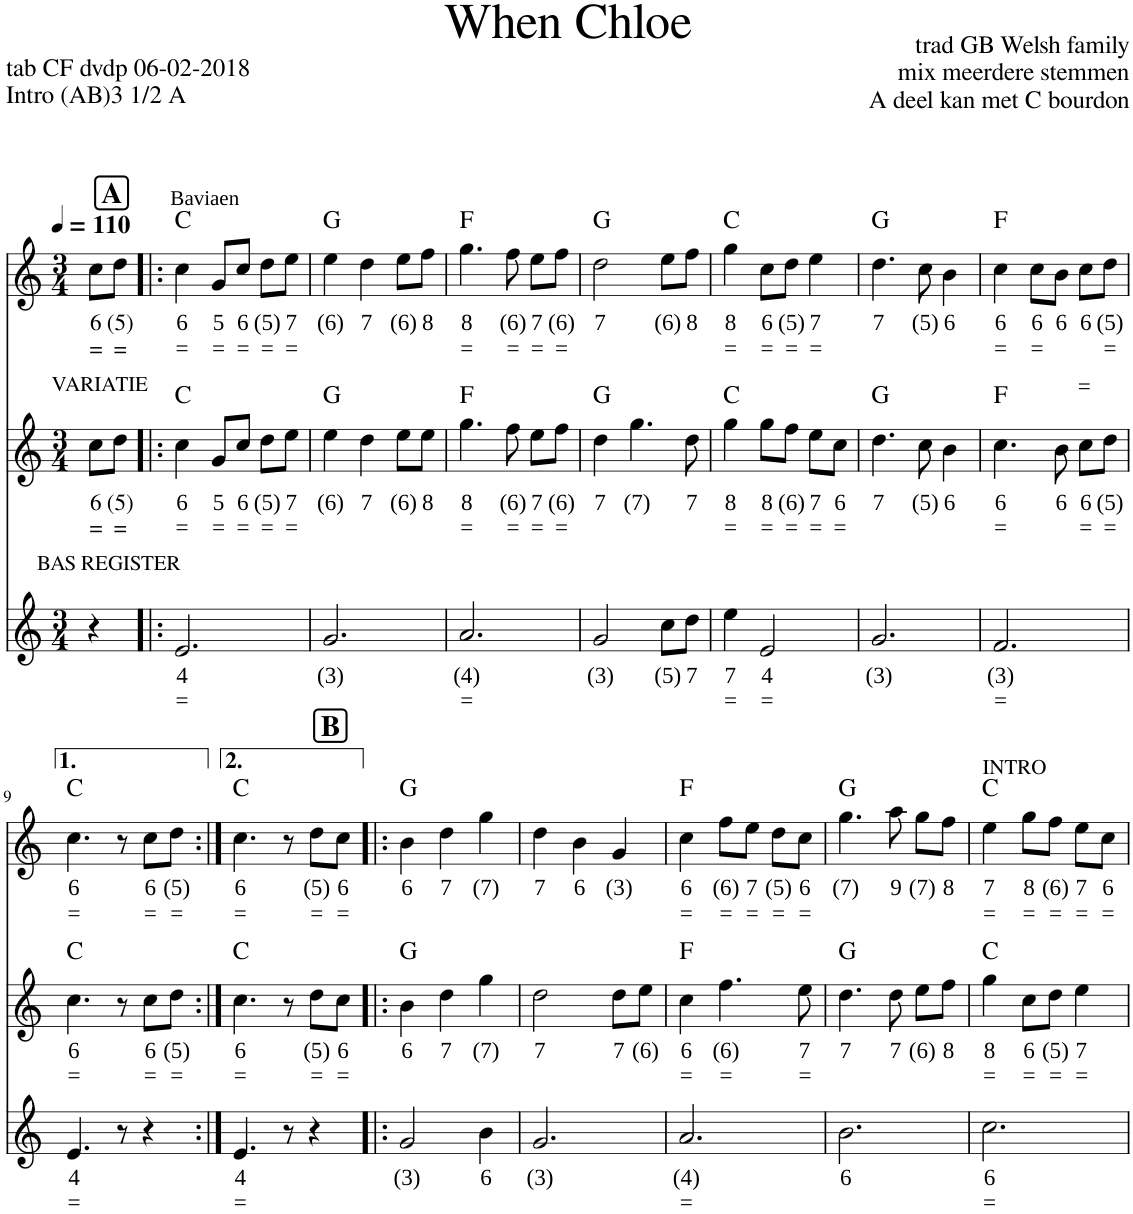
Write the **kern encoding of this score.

**kern	**text	**text	**kern	**text	**text	**kern	**text	**text	**harte
*part3	*part3	*part3	*part2	*part2	*part2	*part1	*part1	*part1	*part1
*staff3	*staff3	*staff3	*staff2	*staff2	*staff2	*staff1	*staff1	*staff1	*
*I"Stem	*	*	*I"Stem	*	*	*I"Stem	*	*	*
*clefG2	*	*	*clefG2	*	*	*clefG2	*	*	*
*k[]	*	*	*k[]	*	*	*k[]	*	*	*
*M3/4	*	*	*M3/4	*	*	*M3/4	*	*	*
*MM110	*	*	*MM110	*	*	*MM110	*	*	*
=1	=1	=1	=1	=1	=1	=1	=1	=1	=1
!	!	!	!LO:TX:a:t=VARIATIE	!	!	!	!	!	!
!LO:TX:a:t=BAS REGISTER	!	!	!	!	!	!	!	!	!
!	!	!	!	!LO:LY:b	!LO:LY:b	!	!LO:LY:b	!LO:LY:b	!
4r	.	.	8cc\L	6	=	8cc\L	6	=	.
!	!	!	!	!LO:LY:b	!LO:LY:b	!	!LO:LY:b	!LO:LY:b	!
.	.	.	8dd\J	(5)	=	8dd\J	(5)	=	.
!!LO:REH:place=s1:a:B:cj:fs=14:t=A
=2!|:	=2!|:	=2!|:	=2!|:	=2!|:	=2!|:	=2!|:	=2!|:	=2!|:	=2!|:
!	!	!	!	!	!	!LO:TX:a:t=Baviaen	!	!	!
!	!LO:LY:b	!LO:LY:b	!	!LO:LY:b	!LO:LY:b	!	!LO:LY:b	!LO:LY:b	!LO:H:kt=N.C.
2.e/	4	=	4cc\	6	=	4cc\	6	=	N
!	!	!	!	!LO:LY:b	!LO:LY:b	!	!LO:LY:b	!LO:LY:b	!
.	.	.	8g/L	5	=	8g/L	5	=	.
!	!	!	!	!LO:LY:b	!LO:LY:b	!	!LO:LY:b	!LO:LY:b	!
.	.	.	8cc/J	6	=	8cc/J	6	=	.
!	!	!	!	!LO:LY:b	!LO:LY:b	!	!LO:LY:b	!LO:LY:b	!
.	.	.	8dd\L	(5)	=	8dd\L	(5)	=	.
!	!	!	!	!LO:LY:b	!LO:LY:b	!	!LO:LY:b	!LO:LY:b	!
.	.	.	8ee\J	7	=	8ee\J	7	=	.
=3	=3	=3	=3	=3	=3	=3	=3	=3	=3
!	!LO:LY:b	!	!	!LO:LY:b	!	!	!LO:LY:b	!	!LO:H:kt=N.C.
2.g/	(3)	.	4ee\	(6)	.	4ee\	(6)	.	N
!	!	!	!	!LO:LY:b	!	!	!LO:LY:b	!	!
.	.	.	4dd\	7	.	4dd\	7	.	.
!	!	!	!	!LO:LY:b	!	!	!LO:LY:b	!	!
.	.	.	8ee\L	(6)	.	8ee\L	(6)	.	.
!	!	!	!	!LO:LY:b	!	!	!LO:LY:b	!	!
.	.	.	8ee\J	8	.	8ff\J	8	.	.
=4	=4	=4	=4	=4	=4	=4	=4	=4	=4
!	!LO:LY:b	!LO:LY:b	!	!LO:LY:b	!LO:LY:b	!	!LO:LY:b	!LO:LY:b	!LO:H:kt=N.C.
2.a/	(4)	=	4.gg\	8	=	4.gg\	8	=	N
!	!	!	!	!LO:LY:b	!LO:LY:b	!	!LO:LY:b	!LO:LY:b	!
.	.	.	8ff\	(6)	=	8ff\	(6)	=	.
!	!	!	!	!LO:LY:b	!LO:LY:b	!	!LO:LY:b	!LO:LY:b	!
.	.	.	8ee\L	7	=	8ee\L	7	=	.
!	!	!	!	!LO:LY:b	!LO:LY:b	!	!LO:LY:b	!LO:LY:b	!
.	.	.	8ff\J	(6)	=	8ff\J	(6)	=	.
=5	=5	=5	=5	=5	=5	=5	=5	=5	=5
!	!LO:LY:b	!	!	!LO:LY:b	!	!	!LO:LY:b	!	!LO:H:kt=N.C.
2g/	(3)	.	4dd\	7	.	2dd\	7	.	N
!	!	!	!	!LO:LY:b	!	!	!	!	!
.	.	.	4.gg\	(7)	.	.	.	.	.
!	!LO:LY:b	!	!	!	!	!	!LO:LY:b	!	!
8cc\L	(5)	.	.	.	.	8ee\L	(6)	.	.
!	!LO:LY:b	!	!	!LO:LY:b	!	!	!LO:LY:b	!	!
8dd\J	7	.	8dd\	7	.	8ff\J	8	.	.
=6	=6	=6	=6	=6	=6	=6	=6	=6	=6
!	!LO:LY:b	!LO:LY:b	!	!LO:LY:b	!LO:LY:b	!	!LO:LY:b	!LO:LY:b	!LO:H:kt=N.C.
4ee\	7	=	4gg\	8	=	4gg\	8	=	N
!	!LO:LY:b	!LO:LY:b	!	!LO:LY:b	!LO:LY:b	!	!LO:LY:b	!LO:LY:b	!
2e/	4	=	8gg\L	8	=	8cc\L	6	=	.
!	!	!	!	!LO:LY:b	!LO:LY:b	!	!LO:LY:b	!LO:LY:b	!
.	.	.	8ff\J	(6)	=	8dd\J	(5)	=	.
!	!	!	!	!LO:LY:b	!LO:LY:b	!	!LO:LY:b	!LO:LY:b	!
.	.	.	8ee\L	7	=	4ee\	7	=	.
!	!	!	!	!LO:LY:b	!LO:LY:b	!	!	!	!
.	.	.	8cc\J	6	=	.	.	.	.
=7	=7	=7	=7	=7	=7	=7	=7	=7	=7
!	!LO:LY:b	!	!	!LO:LY:b	!	!	!LO:LY:b	!	!LO:H:kt=N.C.
2.g/	(3)	.	4.dd\	7	.	4.dd\	7	.	N
!	!	!	!	!LO:LY:b	!	!	!LO:LY:b	!	!
.	.	.	8cc\	(5)	.	8cc\	(5)	.	.
!	!	!	!	!LO:LY:b	!	!	!LO:LY:b	!	!
.	.	.	4b\	6	.	4b\	6	.	.
=8	=8	=8	=8	=8	=8	=8	=8	=8	=8
!	!LO:LY:b	!LO:LY:b	!	!LO:LY:b	!LO:LY:b	!	!LO:LY:b	!LO:LY:b	!LO:H:kt=N.C.
2.f/	(3)	=	4.cc\	6	=	4cc\	6	=	N
!	!	!	!	!	!	!	!LO:LY:b	!LO:LY:b	!
.	.	.	.	.	.	8cc\L	6	=	.
!	!	!	!	!LO:LY:b	!	!	!LO:LY:b	!	!
.	.	.	8b\	6	.	8b\J	6	.	.
!	!	!	!	!LO:LY:b	!LO:LY:b	!	!LO:LY:b	!LO:LY:b	!
.	.	.	8cc\L	6	=	8cc\L	6	=	.
!	!	!	!	!LO:LY:b	!LO:LY:b	!	!LO:LY:b	!LO:LY:b	!
.	.	.	8dd\J	(5)	=	8dd\J	(5)	=	.
!!LO:LB:g=z
=9	=9	=9	=9	=9	=9	=9	=9	=9	=9
!	!LO:LY:b	!LO:LY:b	!	!LO:LY:b	!LO:LY:b	!	!LO:LY:b	!LO:LY:b	!LO:H:kt=N.C.
4.e/	4	=	4.cc\	6	=	4.cc\	6	=	N
8r	.	.	8r	.	.	8r	.	.	.
!	!	!	!	!LO:LY:b	!LO:LY:b	!	!LO:LY:b	!LO:LY:b	!
4r	.	.	8cc\L	6	=	8cc\L	6	=	.
!	!	!	!	!LO:LY:b	!LO:LY:b	!	!LO:LY:b	!LO:LY:b	!
.	.	.	8dd\J	(5)	=	8dd\J	(5)	=	.
=10:|!	=10:|!	=10:|!	=10:|!	=10:|!	=10:|!	=10:|!	=10:|!	=10:|!	=10:|!
!	!LO:LY:b	!LO:LY:b	!	!LO:LY:b	!LO:LY:b	!	!LO:LY:b	!LO:LY:b	!LO:H:kt=N.C.
4.e/	4	=	4.cc\	6	=	4.cc\	6	=	N
8r	.	.	8r	.	.	8r	.	.	.
!	!	!	!	!LO:LY:b	!LO:LY:b	!	!LO:LY:b	!LO:LY:b	!
4r	.	.	8dd\L	(5)	=	8dd\L	(5)	=	.
!	!	!	!	!LO:LY:b	!LO:LY:b	!	!LO:LY:b	!LO:LY:b	!
.	.	.	8cc\J	6	=	8cc\J	6	=	.
!!LO:REH:place=s1:a:B:cj:fs=14:t=B
=11!|:	=11!|:	=11!|:	=11!|:	=11!|:	=11!|:	=11!|:	=11!|:	=11!|:	=11!|:
!	!LO:LY:b	!	!	!LO:LY:b	!	!	!LO:LY:b	!	!LO:H:kt=N.C.
2g/	(3)	.	4b\	6	.	4b\	6	.	N
!	!	!	!	!LO:LY:b	!	!	!LO:LY:b	!	!
.	.	.	4dd\	7	.	4dd\	7	.	.
!	!LO:LY:b	!	!	!LO:LY:b	!	!	!LO:LY:b	!	!
4b\	6	.	4gg\	(7)	.	4gg\	(7)	.	.
=12	=12	=12	=12	=12	=12	=12	=12	=12	=12
!	!LO:LY:b	!	!	!LO:LY:b	!	!	!LO:LY:b	!	!
2.g/	(3)	.	2dd\	7	.	4dd\	7	.	.
!	!	!	!	!	!	!	!LO:LY:b	!	!
.	.	.	.	.	.	4b\	6	.	.
!	!	!	!	!LO:LY:b	!	!	!LO:LY:b	!	!
.	.	.	8dd\L	7	.	4g/	(3)	.	.
!	!	!	!	!LO:LY:b	!	!	!	!	!
.	.	.	8ee\J	(6)	.	.	.	.	.
=13	=13	=13	=13	=13	=13	=13	=13	=13	=13
!	!LO:LY:b	!LO:LY:b	!	!LO:LY:b	!LO:LY:b	!	!LO:LY:b	!LO:LY:b	!LO:H:kt=N.C.
2.a/	(4)	=	4cc\	6	=	4cc\	6	=	N
!	!	!	!	!LO:LY:b	!LO:LY:b	!	!LO:LY:b	!LO:LY:b	!
.	.	.	4.ff\	(6)	=	8ff\L	(6)	=	.
!	!	!	!	!	!	!	!LO:LY:b	!LO:LY:b	!
.	.	.	.	.	.	8ee\J	7	=	.
!	!	!	!	!	!	!	!LO:LY:b	!LO:LY:b	!
.	.	.	.	.	.	8dd\L	(5)	=	.
!	!	!	!	!LO:LY:b	!LO:LY:b	!	!LO:LY:b	!LO:LY:b	!
.	.	.	8ee\	7	=	8cc\J	6	=	.
=14	=14	=14	=14	=14	=14	=14	=14	=14	=14
!	!LO:LY:b	!	!	!LO:LY:b	!	!	!LO:LY:b	!	!LO:H:kt=N.C.
2.b\	6	.	4.dd\	7	.	4.gg\	(7)	.	N
!	!	!	!	!LO:LY:b	!	!	!LO:LY:b	!	!
.	.	.	8dd\	7	.	8aa\	9	.	.
!	!	!	!	!LO:LY:b	!	!	!LO:LY:b	!	!
.	.	.	8ee\L	(6)	.	8gg\L	(7)	.	.
!	!	!	!	!LO:LY:b	!	!	!LO:LY:b	!	!
.	.	.	8ff\J	8	.	8ff\J	8	.	.
=15	=15	=15	=15	=15	=15	=15	=15	=15	=15
!	!	!	!	!	!	!LO:TX:a:t=INTRO	!	!	!
!	!LO:LY:b	!LO:LY:b	!	!LO:LY:b	!LO:LY:b	!	!LO:LY:b	!LO:LY:b	!LO:H:kt=N.C.
2.cc\	6	=	4gg\	8	=	4ee\	7	=	N
!	!	!	!	!LO:LY:b	!LO:LY:b	!	!LO:LY:b	!LO:LY:b	!
.	.	.	8cc\L	6	=	8gg\L	8	=	.
!	!	!	!	!LO:LY:b	!LO:LY:b	!	!LO:LY:b	!LO:LY:b	!
.	.	.	8dd\J	(5)	=	8ff\J	(6)	=	.
!	!	!	!	!LO:LY:b	!LO:LY:b	!	!LO:LY:b	!LO:LY:b	!
.	.	.	4ee\	7	=	8ee\L	7	=	.
!	!	!	!	!	!	!	!LO:LY:b	!LO:LY:b	!
.	.	.	.	.	.	8cc\J	6	=	.
=	=	=	=	=	=	=	=	=	=
*-	*-	*-	*-	*-	*-	*-	*-	*-	*-
